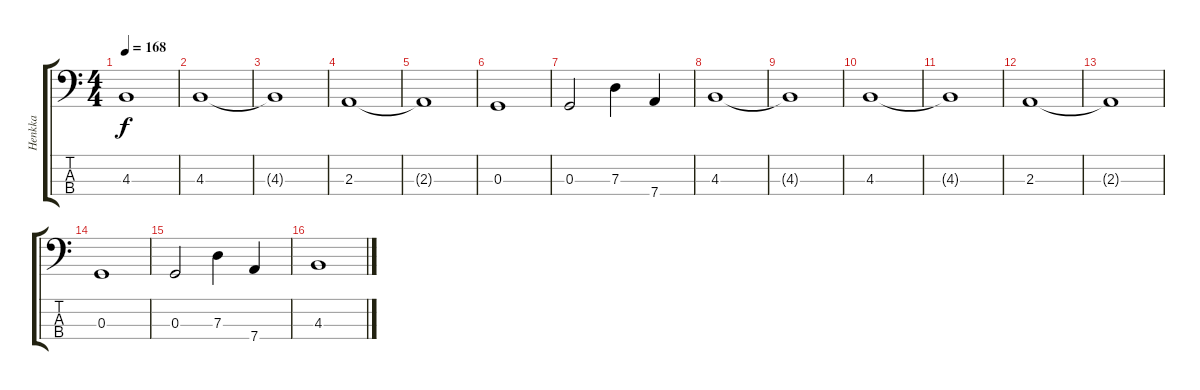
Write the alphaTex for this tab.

\track ("Henkka" "Henkka") {instrument electricbassfinger}
\staff {score tabs}
\tuning (F2 C2 G1 D1) {hide}
\ts (4 4)
\tempo 168
\clef f4
\ks c
4.3{t}.1{dy f} |
4.3.1 |
4.3{t}.1 |
2.3.1 |
2.3{t}.1 |
0.3.1 |
0.3.2 7.3.4 7.4.4 |
4.3.1 |
4.3{t}.1 |
4.3.1 |
4.3{t}.1 |
2.3.1 |
2.3{t}.1 |
0.3.1 |
0.3.2 7.3.4 7.4.4 |
4.3.1
